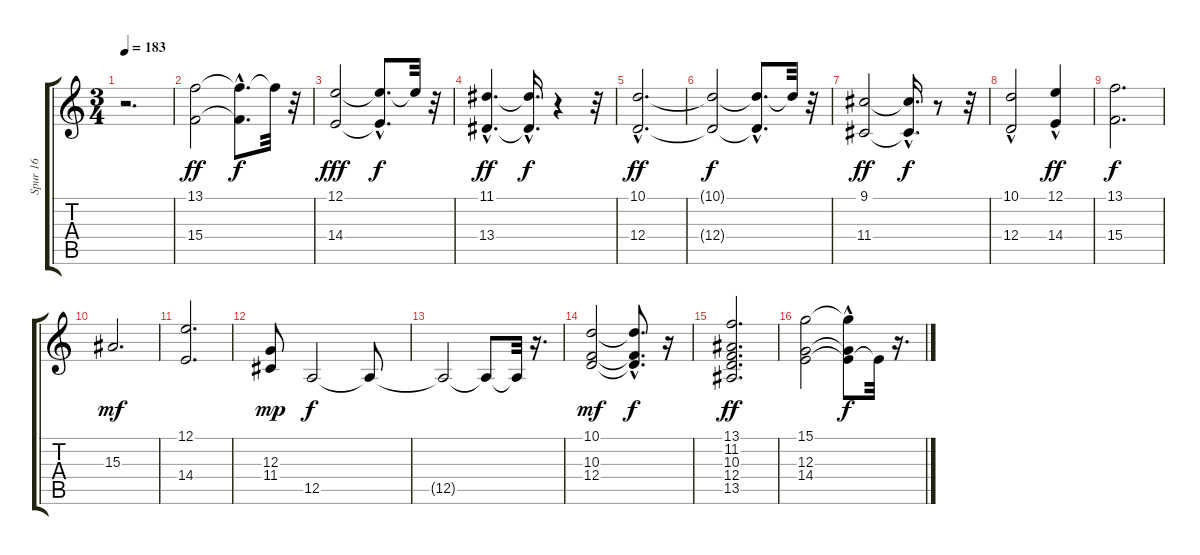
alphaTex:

\track ("Spur 16" "Spur 16") {instrument stringensemble1}
\staff {score tabs}
\tuning (E4 B3 G3 D3 A2 E2) {hide}
\ts (3 4)
\tempo 183
\clef g2
\ks c
r.2{d dy ff} |
(13.1 15.4).2 (13.1{hac t} 15.4{hac t}).8{d dy f} 13.1{t}.32 r.32 |
(12.1 14.4).2{dy fff} (12.1{hac t} 14.4{t}).8{d dy f} 12.1{t}.32 r.32 |
(11.1{hac} 13.4{hac}).4{d dy ff} (11.1{hac t} 13.4{hac t}).16{d dy f} r.4 r.32 |
(10.1{hac} 12.4{hac}).2{d dy ff} |
(10.1{t} 12.4{t}).2{dy f} (10.1{hac t} 12.4{t}).8{d} 10.1{t}.32 r.32 |
(9.1 11.4).2{dy ff} (9.1{hac t} 11.4{t}).16{d dy f} r.8 r.32 |
(10.1 12.4{hac}).2 (12.1 14.4{hac}).4{dy ff} |
(13.1 15.4).2{d dy f} |
15.3.2{d dy mf} |
(12.1 14.4).2{d} |
(12.3 11.4).8{dy mp} 12.5.2{dy f} 12.5{t}.8 |
12.5{t}.2 12.5{t}.8 12.5{t}.32 r.16{d} |
(10.1 10.3 12.4).2{dy mf} (10.1{hac t} 10.3{t} 12.4{t}).8{d dy f} r.16 |
(13.1 11.2 10.3 12.4 13.5).2{d dy ff} |
(15.1 12.3 14.4).2 (15.1{hac t} 12.3{t} 14.4{t}).8{dy f} 14.4{t}.32 r.16{d}
